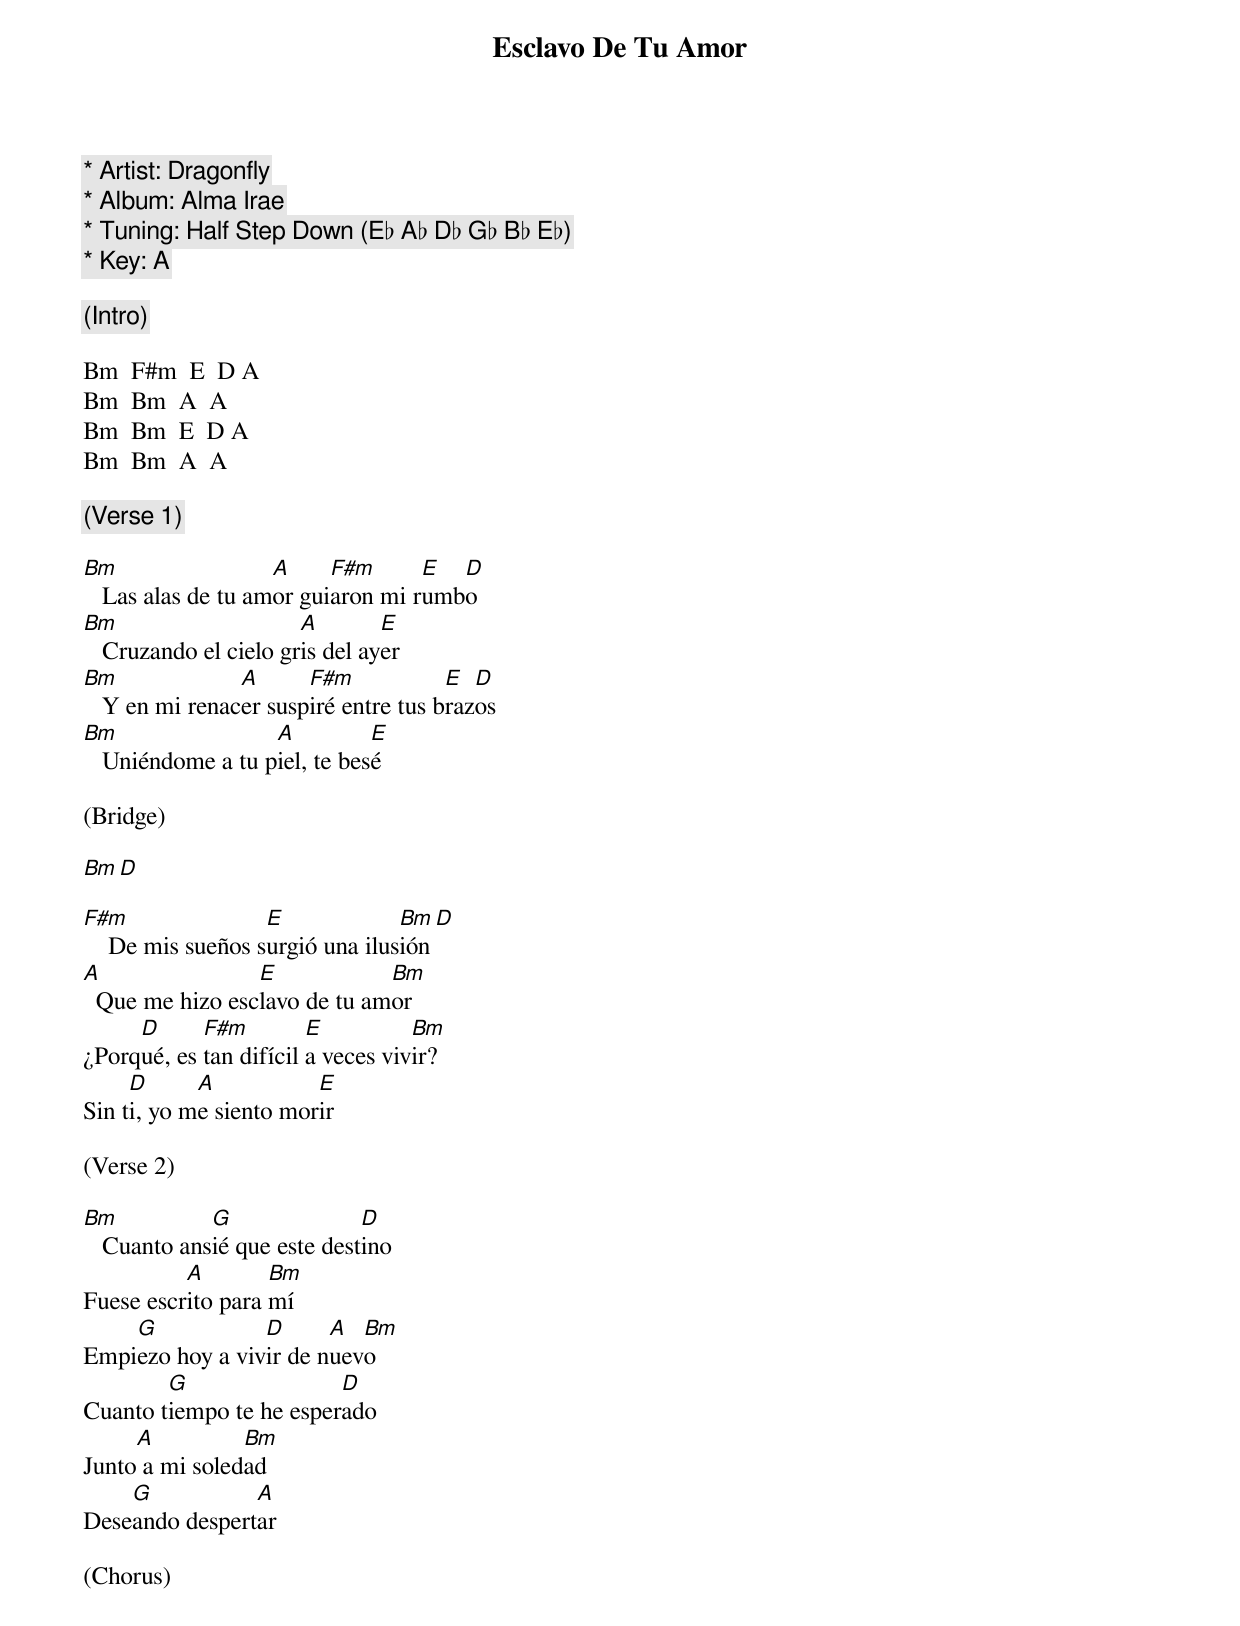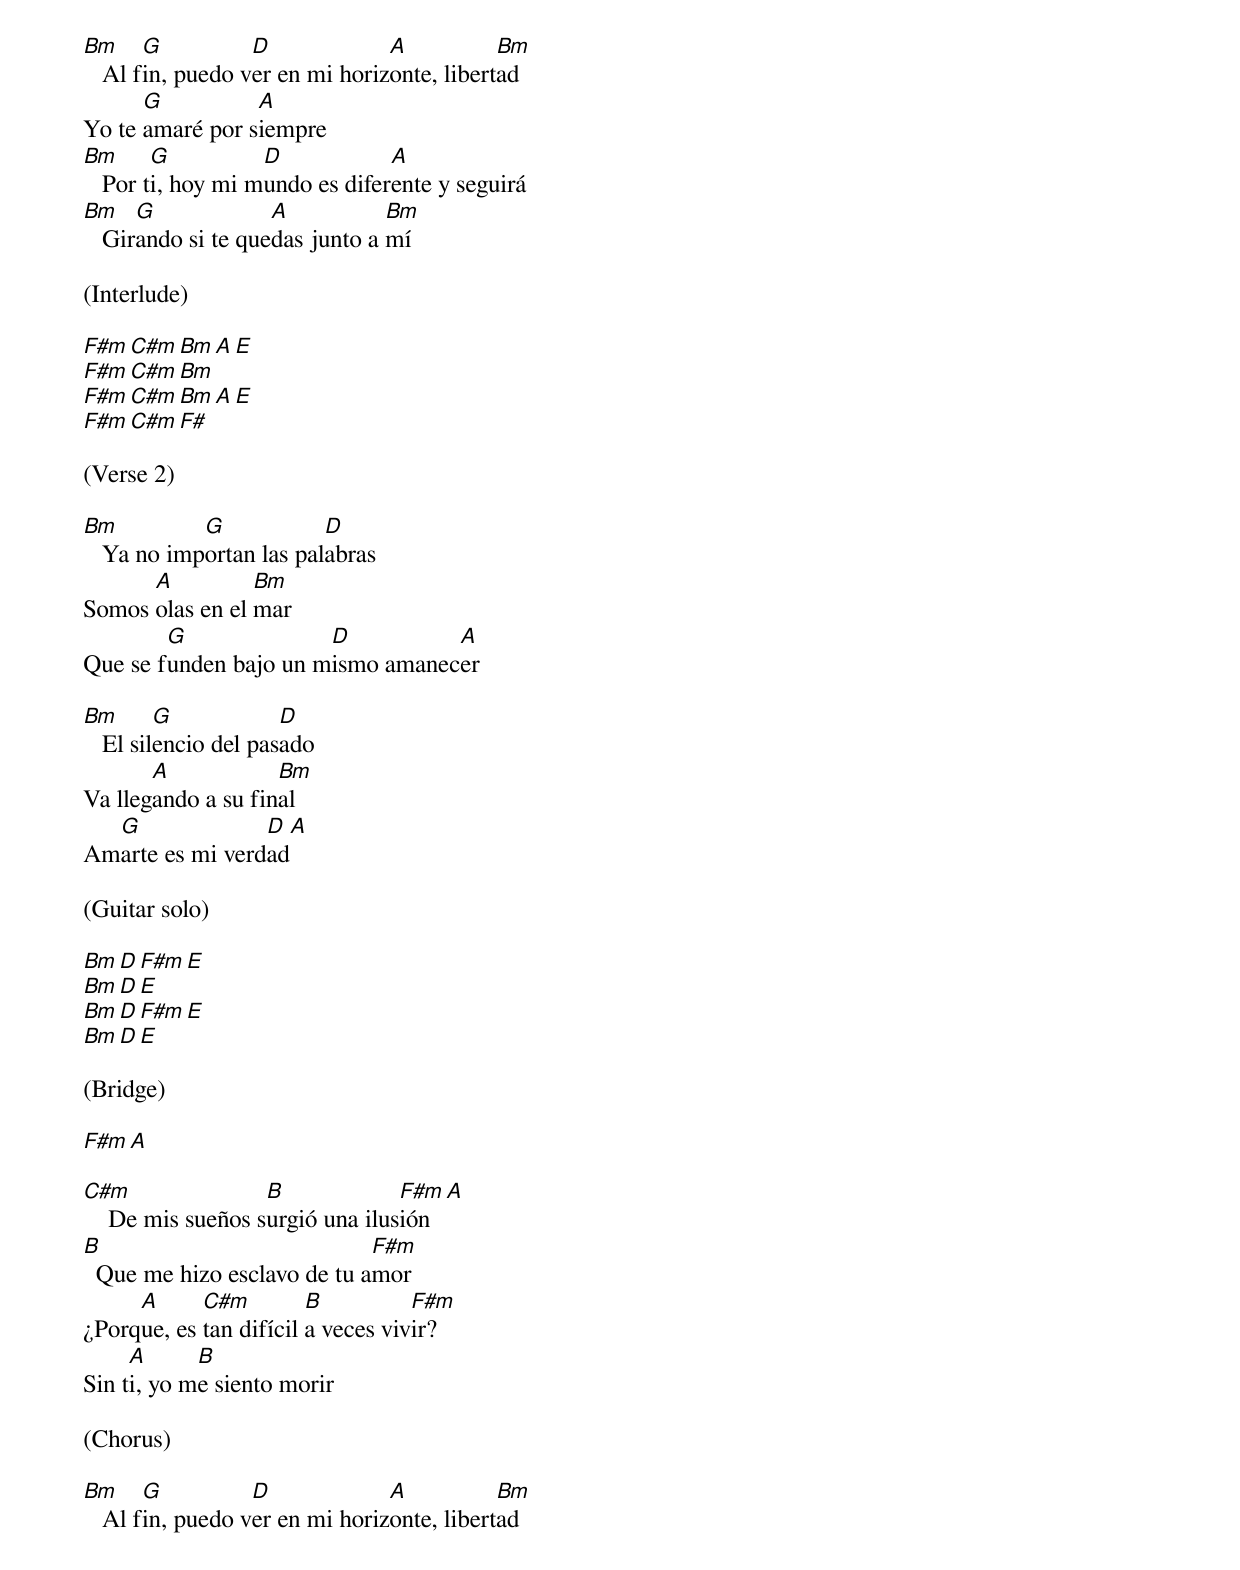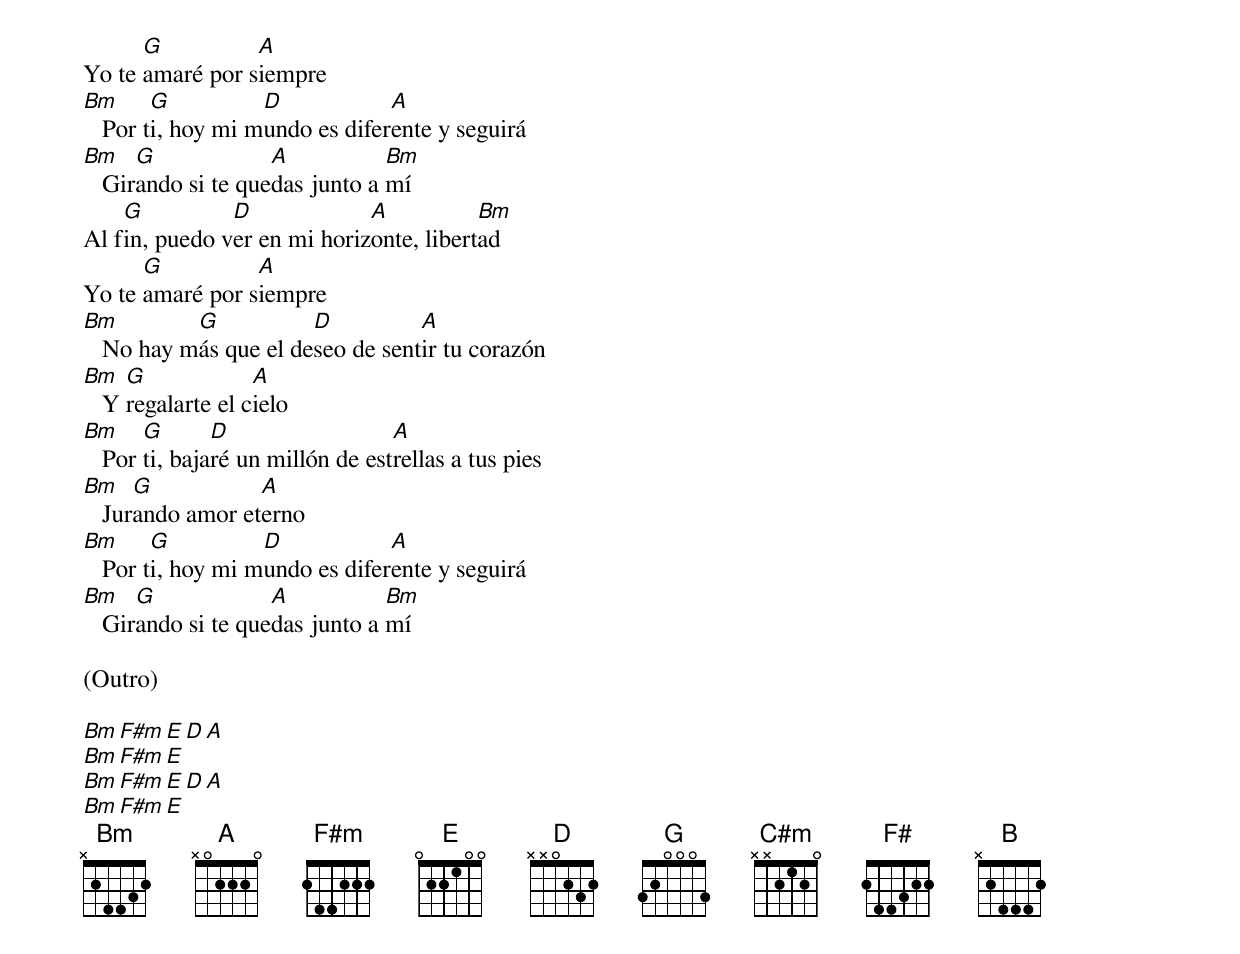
Esclavo De Tu Amor

* Artist: Dragonfly
* Album: Alma Irae
* Tuning: Half Step Down (E♭ A♭ D♭ G♭ B♭ E♭)
* Key: A

(Intro)

Bm  F#m  E  D A
Bm  Bm  A  A
Bm  Bm  E  D A
Bm  Bm  A  A

(Verse 1)

Bm                  A     F#m      E  D
   Las alas de tu amor guiaron mi rumbo
Bm                     A        E
   Cruzando el cielo gris del ayer
Bm              A      F#m            E  D
   Y en mi renacer suspiré entre tus brazos
Bm                 A          E
   Uniéndome a tu piel, te besé

(Bridge)

Bm  D

F#m                E             Bm   D
    De mis sueños surgió una ilusión
A                E            Bm
  Que me hizo esclavo de tu amor
     D      F#m         E          Bm
¿Porqué, es tan difícil a veces vivir?
     D      A           E
Sin ti, yo me siento morir

(Verse 2)

Bm           G               D
   Cuanto ansié que este destino
          A        Bm
Fuese escrito para mí
    G            D      A  Bm
Empiezo hoy a vivir de nuevo
        G                D
Cuanto tiempo te he esperado
     A          Bm
Junto a mi soledad
    G           A
Deseando despertar

(Chorus)

Bm     G          D             A           Bm
   Al fin, puedo ver en mi horizonte, libertad
      G          A
Yo te amaré por siempre
Bm      G          D            A
   Por ti, hoy mi mundo es diferente y seguirá
Bm    G             A           Bm
   Girando si te quedas junto a mí

(Interlude)

F#m  C#m  Bm  A E
F#m  C#m  Bm
F#m  C#m  Bm  A E
F#m  C#m  F#

(Verse 2)

Bm          G            D
   Ya no importan las palabras
      A          Bm
Somos olas en el mar
        G              D          A
Que se funden bajo un mismo amanecer

Bm       G            D
   El silencio del pasado
       A            Bm
Va llegando a su final
  G              D  A
Amarte es mi verdad

(Guitar solo)

Bm  D  F#m  E
Bm  D  E
Bm  D  F#m  E
Bm  D  E

(Bridge)

F#m  A

C#m                B             F#m  A
    De mis sueños surgió una ilusión
B                            F#m
  Que me hizo esclavo de tu amor
     A      C#m         B          F#m
¿Porque, es tan difícil a veces vivir?
     A      B
Sin ti, yo me siento morir

(Chorus)

Bm     G          D             A           Bm
   Al fin, puedo ver en mi horizonte, libertad
      G          A
Yo te amaré por siempre
Bm      G          D            A
   Por ti, hoy mi mundo es diferente y seguirá
Bm    G             A           Bm
   Girando si te quedas junto a mí
    G          D             A           Bm
Al fin, puedo ver en mi horizonte, libertad
      G          A
Yo te amaré por siempre
Bm         G           D          A
   No hay más que el deseo de sentir tu corazón
Bm   G             A
   Y regalarte el cielo
Bm     G       D                  A
   Por ti, bajaré un millón de estrellas a tus pies
Bm    G           A
   Jurando amor eterno
Bm      G          D            A
   Por ti, hoy mi mundo es diferente y seguirá
Bm    G             A           Bm
   Girando si te quedas junto a mí

(Outro)

Bm  F#m  E  D A
Bm  F#m  E
Bm  F#m  E  D A
Bm  F#m  E
